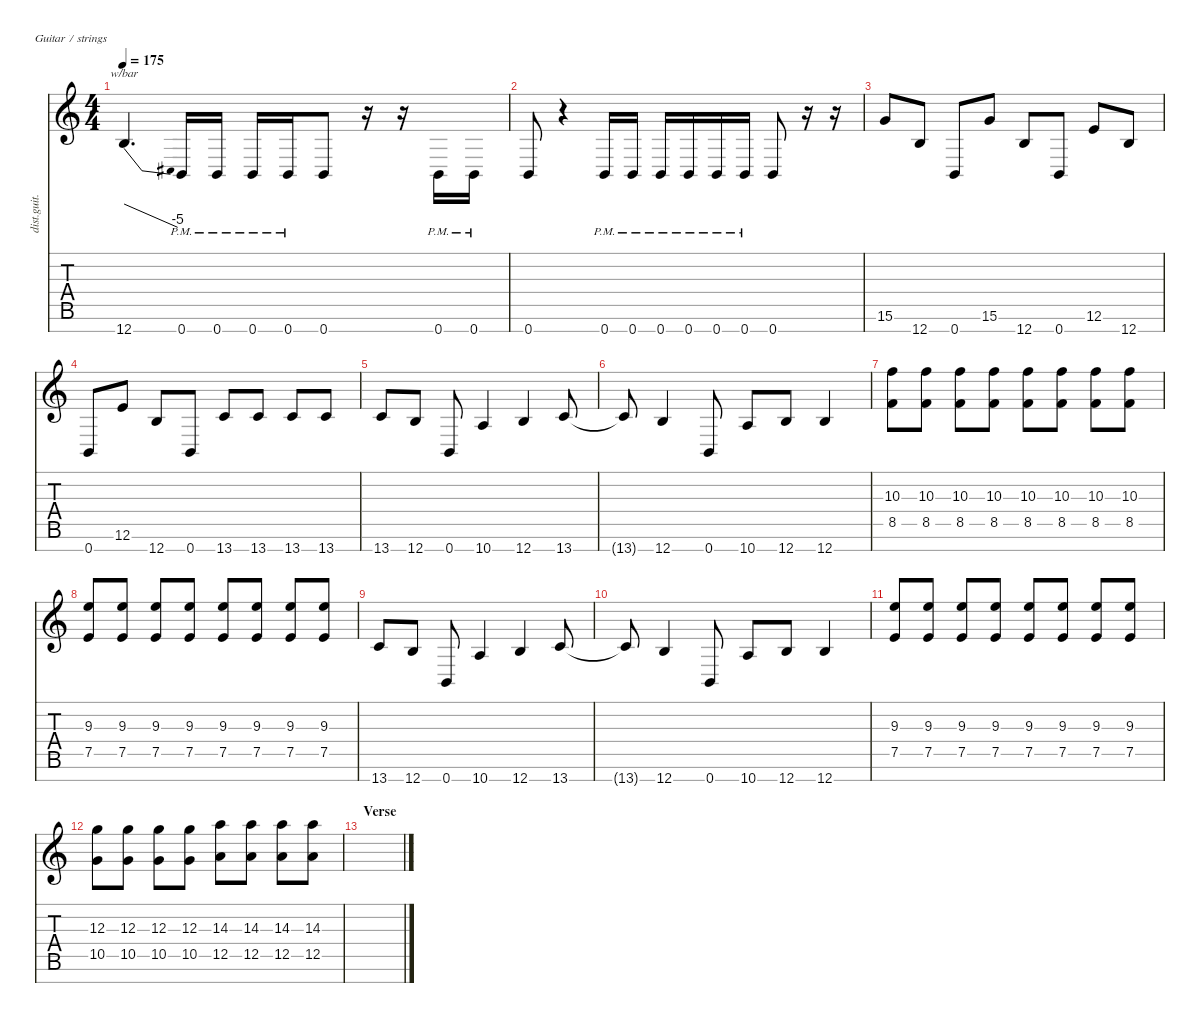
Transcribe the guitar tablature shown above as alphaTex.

\defaultSystemsLayout 4
\hideDynamics
\bracketExtendMode nobrackets
\track ("Distortion Guitar - Zoli" "dist.guit.") {instrument distortionguitar}
\staff {score tabs}
\tuning (E4 B3 G3 D3 A2 E2 B1)
\ts (4 4)
\tempo 175
\clef g2
\ks c
12.7.4{d tbe (dive default 29.4 0 59.4 -20) dy ff beam Up} 0.7{pm}.16{beam Up} 0.7{pm}.16{beam Up} 0.7{pm}.16{beam Up} 0.7{pm}.16{beam Up} 0.7.8{beam Up} r.16{beam Down} r.16{beam Down} 0.7{pm}.16{beam Up} 0.7{pm}.16{beam Up} |
0.7.8{beam Up} r.4{beam Down} 0.7{pm}.16{beam Up} 0.7{pm}.16{beam Up} 0.7{pm}.16{beam Up} 0.7{pm}.16{beam Up} 0.7{pm}.16{beam Up} 0.7{pm}.16{beam Up} 0.7.8{beam Up} r.16{beam Down} r.16{beam Down} |
15.6.8{beam Up} 12.7.8{beam Up} 0.7.8{beam Up} 15.6.8{beam Up} 12.7.8{beam Up} 0.7.8{beam Up} 12.6.8{beam Up} 12.7.8{beam Up} |
0.7.8{beam Up} 12.6.8{beam Up} 12.7.8{beam Up} 0.7.8{beam Up} 13.7.8{beam Up} 13.7.8{beam Up} 13.7.8{beam Up} 13.7.8{beam Up} |
13.7.8{beam Up} 12.7.8{beam Up} 0.7.8{beam Up} 10.7.4{beam Up} 12.7.4{beam Up} 13.7.8{beam Up} |
13.7{t}.8{beam Up} 12.7.4{beam Up} 0.7.8{beam Up} 10.7.8{beam Up} 12.7.8{beam Up} 12.7.4{beam Up} |
(8.5 10.3).8{beam Down} (8.5 10.3).8{beam Down} (8.5 10.3).8{beam Down} (8.5 10.3).8{beam Down} (8.5 10.3).8{beam Down} (8.5 10.3).8{beam Down} (8.5 10.3).8{beam Down} (8.5 10.3).8{beam Down} |
(7.5 9.3).8{beam Up} (7.5 9.3).8{beam Up} (7.5 9.3).8{beam Up} (7.5 9.3).8{beam Up} (7.5 9.3).8{beam Up} (7.5 9.3).8{beam Up} (7.5 9.3).8{beam Up} (7.5 9.3).8{beam Up} |
13.7.8{beam Up} 12.7.8{beam Up} 0.7.8{beam Up} 10.7.4{beam Up} 12.7.4{beam Up} 13.7.8{beam Up} |
13.7{t}.8{beam Up} 12.7.4{beam Up} 0.7.8{beam Up} 10.7.8{beam Up} 12.7.8{beam Up} 12.7.4{beam Up} |
(7.5 9.3).8{beam Up} (7.5 9.3).8{beam Up} (7.5 9.3).8{beam Up} (7.5 9.3).8{beam Up} (7.5 9.3).8{beam Up} (7.5 9.3).8{beam Up} (7.5 9.3).8{beam Up} (7.5 9.3).8{beam Up} |
(10.5 12.3).8{beam Down} (10.5 12.3).8{beam Down} (10.5 12.3).8{beam Down} (10.5 12.3).8{beam Down} (14.3 12.5).8{beam Down} (14.3 12.5).8{beam Down} (14.3 12.5).8{beam Down} (14.3 12.5).8{beam Down} |
\section ("" "Verse")
